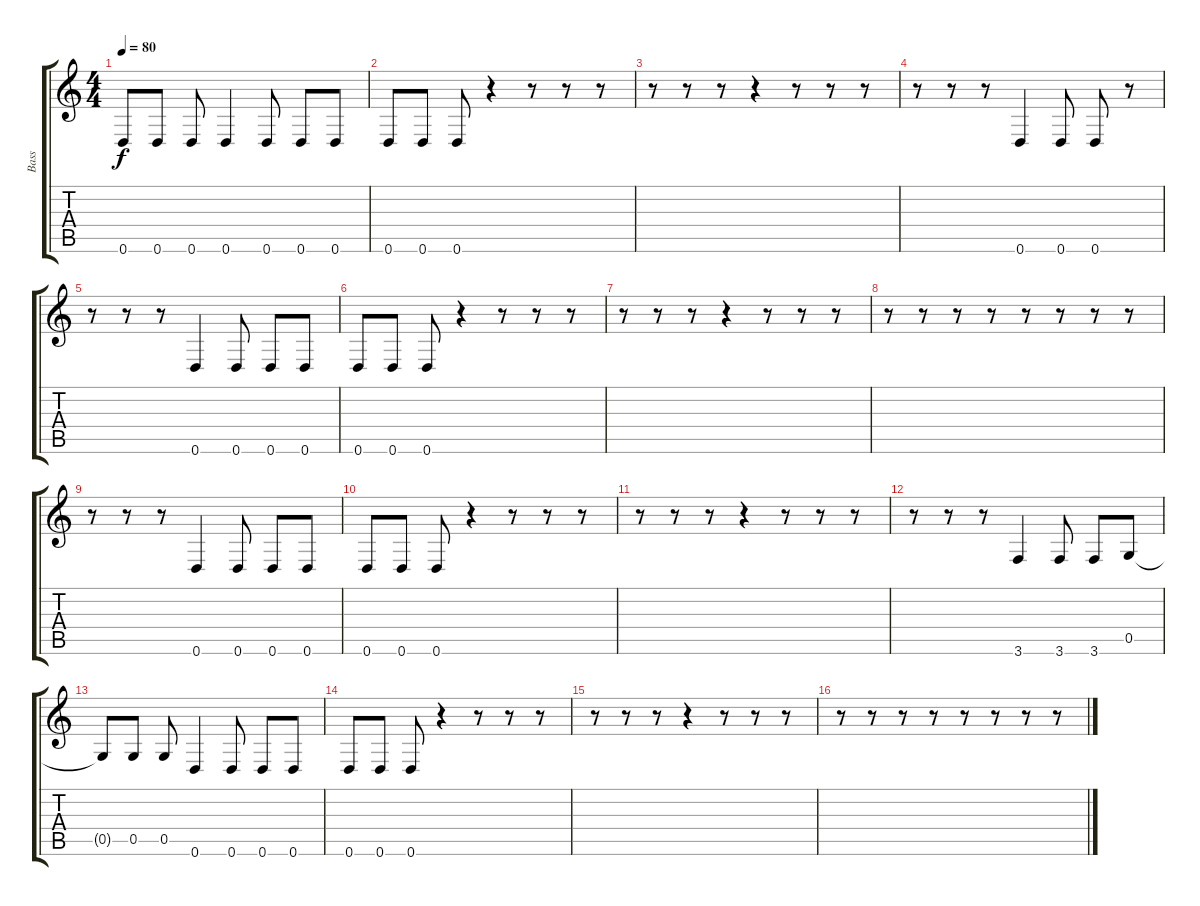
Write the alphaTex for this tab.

\track ("Bass" "Bass") {instrument electricbassfinger}
\staff {score tabs}
\tuning (D4 A3 F3 C3 G2 D2) {hide}
\ts (4 4)
\tempo 80
\clef g2
\ks c
0.6.8{dy f} 0.6.8 0.6.8 0.6.4 0.6.8 0.6.8 0.6.8 |
0.6.8 0.6.8 0.6.8 r.4 r.8 r.8 r.8 |
r.8 r.8 r.8 r.4 r.8 r.8 r.8 |
r.8 r.8 r.8 0.6.4 0.6.8 0.6.8 r.8 |
r.8 r.8 r.8 0.6.4 0.6.8 0.6.8 0.6.8 |
0.6.8 0.6.8 0.6.8 r.4 r.8 r.8 r.8 |
r.8 r.8 r.8 r.4 r.8 r.8 r.8 |
r.8 r.8 r.8 r.8 r.8 r.8 r.8 r.8 |
r.8 r.8 r.8 0.6.4 0.6.8 0.6.8 0.6.8 |
0.6.8 0.6.8 0.6.8 r.4 r.8 r.8 r.8 |
r.8 r.8 r.8 r.4 r.8 r.8 r.8 |
r.8 r.8 r.8 3.6.4 3.6.8 3.6.8 0.5.8 |
0.5{t}.8 0.5.8 0.5.8 0.6.4 0.6.8 0.6.8 0.6.8 |
0.6.8 0.6.8 0.6.8 r.4 r.8 r.8 r.8 |
r.8 r.8 r.8 r.4 r.8 r.8 r.8 |
r.8 r.8 r.8 r.8 r.8 r.8 r.8 r.8
